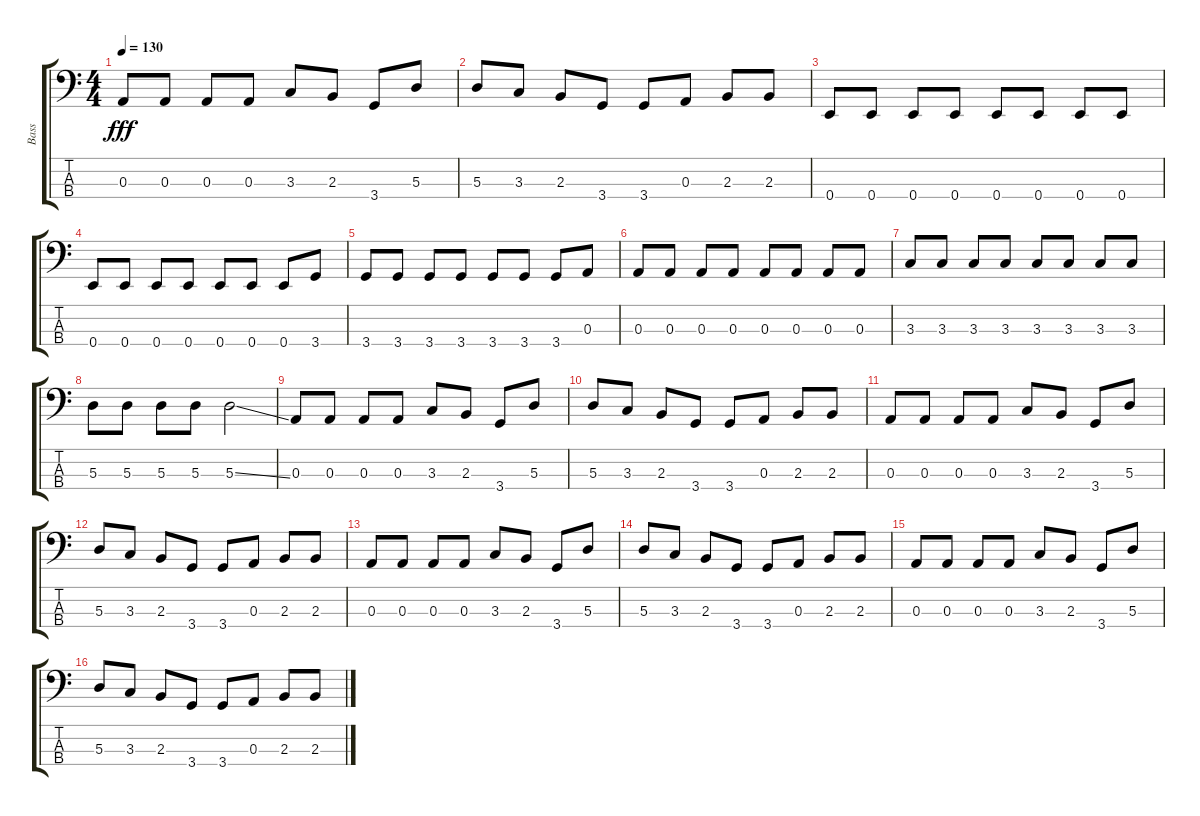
\track ("Bass" "Bass") {instrument electricbassfinger}
\staff {score tabs}
\tuning (G2 D2 A1 E1) {hide}
\ts (4 4)
\tempo 130
\clef f4
\ks c
0.3.8{dy fff} 0.3.8 0.3.8 0.3.8 3.3.8 2.3.8 3.4.8 5.3.8 |
5.3.8 3.3.8 2.3.8 3.4.8 3.4.8 0.3.8 2.3.8 2.3.8 |
0.4.8 0.4.8 0.4.8 0.4.8 0.4.8 0.4.8 0.4.8 0.4.8 |
0.4.8 0.4.8 0.4.8 0.4.8 0.4.8 0.4.8 0.4.8 3.4.8 |
3.4.8 3.4.8 3.4.8 3.4.8 3.4.8 3.4.8 3.4.8 0.3.8 |
0.3.8 0.3.8 0.3.8 0.3.8 0.3.8 0.3.8 0.3.8 0.3.8 |
3.3.8 3.3.8 3.3.8 3.3.8 3.3.8 3.3.8 3.3.8 3.3.8 |
5.3.8 5.3.8 5.3.8 5.3.8 5.3{ss}.2 |
0.3.8 0.3.8 0.3.8 0.3.8 3.3.8 2.3.8 3.4.8 5.3.8 |
5.3.8 3.3.8 2.3.8 3.4.8 3.4.8 0.3.8 2.3.8 2.3.8 |
0.3.8 0.3.8 0.3.8 0.3.8 3.3.8 2.3.8 3.4.8 5.3.8 |
5.3.8 3.3.8 2.3.8 3.4.8 3.4.8 0.3.8 2.3.8 2.3.8 |
0.3.8 0.3.8 0.3.8 0.3.8 3.3.8 2.3.8 3.4.8 5.3.8 |
5.3.8 3.3.8 2.3.8 3.4.8 3.4.8 0.3.8 2.3.8 2.3.8 |
0.3.8 0.3.8 0.3.8 0.3.8 3.3.8 2.3.8 3.4.8 5.3.8 |
5.3.8 3.3.8 2.3.8 3.4.8 3.4.8 0.3.8 2.3.8 2.3.8
